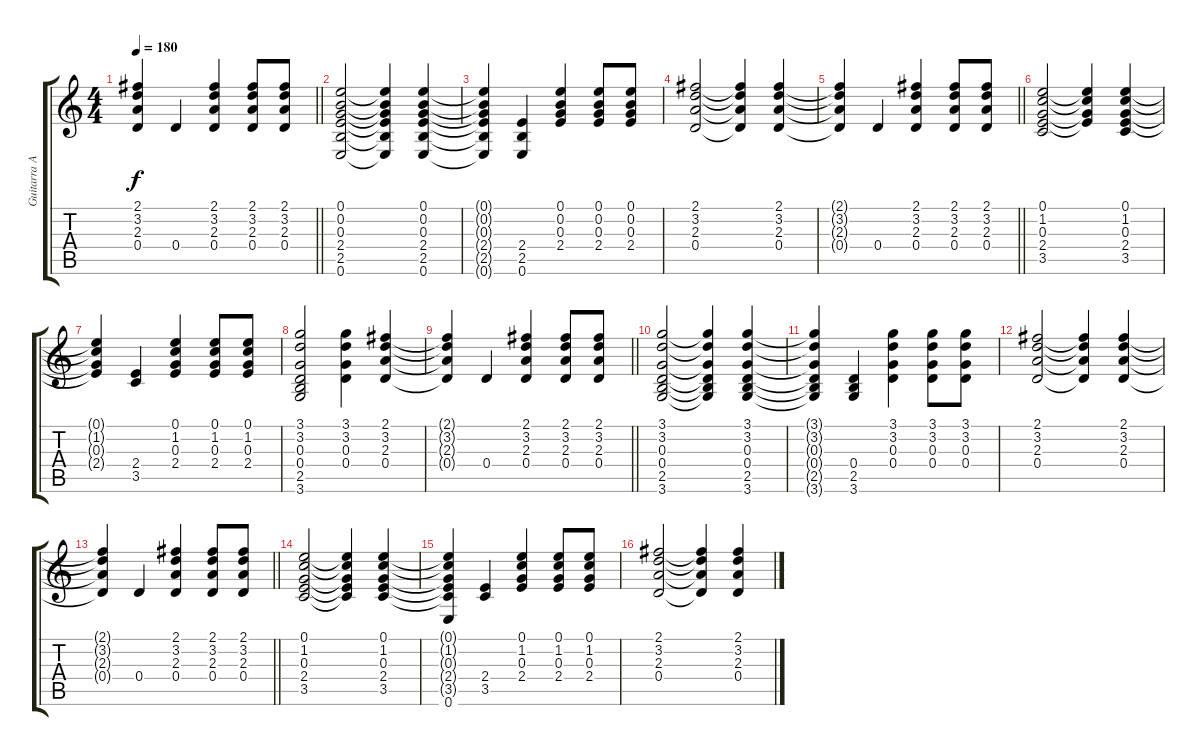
\track ("Guitarra Acustica" "Guitarra A") {instrument acousticguitarsteel}
\staff {score tabs}
\tuning (E4 B3 G3 D3 A2 E2) {hide}
\ts (4 4)
\tempo 180
\clef g2
\barLineRight lightlight
\ks c
(2.1{t} 3.2{t} 2.3{t} 0.4{t}).4{dy f} 0.4.4 (2.1 3.2 2.3 0.4).4 (2.1 3.2 2.3 0.4).8 (2.1 3.2 2.3 0.4).8 |
(0.1 0.2 0.3 2.4 2.5 0.6).2 (0.1{t} 0.2{t} 0.3{t} 2.4{t} 2.5{t} 0.6{t}).4 (0.1 0.2 0.3 2.4 2.5 0.6).4 |
(0.1{t} 0.2{t} 0.3{t} 2.4{t} 2.5{t} 0.6{t}).4 (2.4 2.5 0.6).4 (0.1 0.2 0.3 2.4).4 (0.1 0.2 0.3 2.4).8 (0.1 0.2 0.3 2.4).8 |
(2.1 3.2 2.3 0.4).2 (2.1{t} 3.2{t} 2.3{t} 0.4{t}).4 (2.1 3.2 2.3 0.4).4 |
\barLineRight lightlight
(2.1{t} 3.2{t} 2.3{t} 0.4{t}).4 0.4.4 (2.1 3.2 2.3 0.4).4 (2.1 3.2 2.3 0.4).8 (2.1 3.2 2.3 0.4).8 |
(0.1 1.2 0.3 2.4 3.5).2 (0.1{t} 1.2{t} 0.3{t} 2.4{t}).4 (0.1 1.2 0.3 2.4 3.5).4 |
(0.1{t} 1.2{t} 0.3{t} 2.4{t}).4 (2.4 3.5).4 (0.1 1.2 0.3 2.4).4 (0.1 1.2 0.3 2.4).8 (0.1 1.2 0.3 2.4).8 |
(3.1 3.2 0.3 0.4 2.5 3.6).2 (3.1 3.2 0.3 0.4).4 (2.1 3.2 2.3 0.4).4 |
\barLineRight lightlight
(2.1{t} 3.2{t} 2.3{t} 0.4{t}).4 0.4.4 (2.1 3.2 2.3 0.4).4 (2.1 3.2 2.3 0.4).8 (2.1 3.2 2.3 0.4).8 |
(3.1 3.2 0.3 0.4 2.5 3.6).2 (3.1{t} 3.2{t} 0.3{t} 0.4{t} 2.5{t} 3.6{t}).4 (3.1 3.2 0.3 0.4 2.5 3.6).4 |
(3.1{t} 3.2{t} 0.3{t} 0.4{t} 2.5{t} 3.6{t}).4 (0.4 2.5 3.6).4 (3.1 3.2 0.3 0.4).4 (3.1 3.2 0.3 0.4).8 (3.1 3.2 0.3 0.4).8 |
(2.1 3.2 2.3 0.4).2 (2.1{t} 3.2{t} 2.3{t} 0.4{t}).4 (2.1 3.2 2.3 0.4).4 |
\barLineRight lightlight
(2.1{t} 3.2{t} 2.3{t} 0.4{t}).4 0.4.4 (2.1 3.2 2.3 0.4).4 (2.1 3.2 2.3 0.4).8 (2.1 3.2 2.3 0.4).8 |
(0.1 1.2 0.3 2.4 3.5).2 (0.1{t} 1.2{t} 0.3{t} 2.4{t} 3.5{t}).4 (0.1 1.2 0.3 2.4 3.5).4 |
(0.1{t} 1.2{t} 0.3{t} 2.4{t} 3.5{t} 0.6).4 (2.4 3.5).4 (0.1 1.2 0.3 2.4).4 (0.1 1.2 0.3 2.4).8 (0.1 1.2 0.3 2.4).8 |
(2.1 3.2 2.3 0.4).2 (2.1{t} 3.2{t} 2.3{t} 0.4{t}).4 (2.1 3.2 2.3 0.4).4
